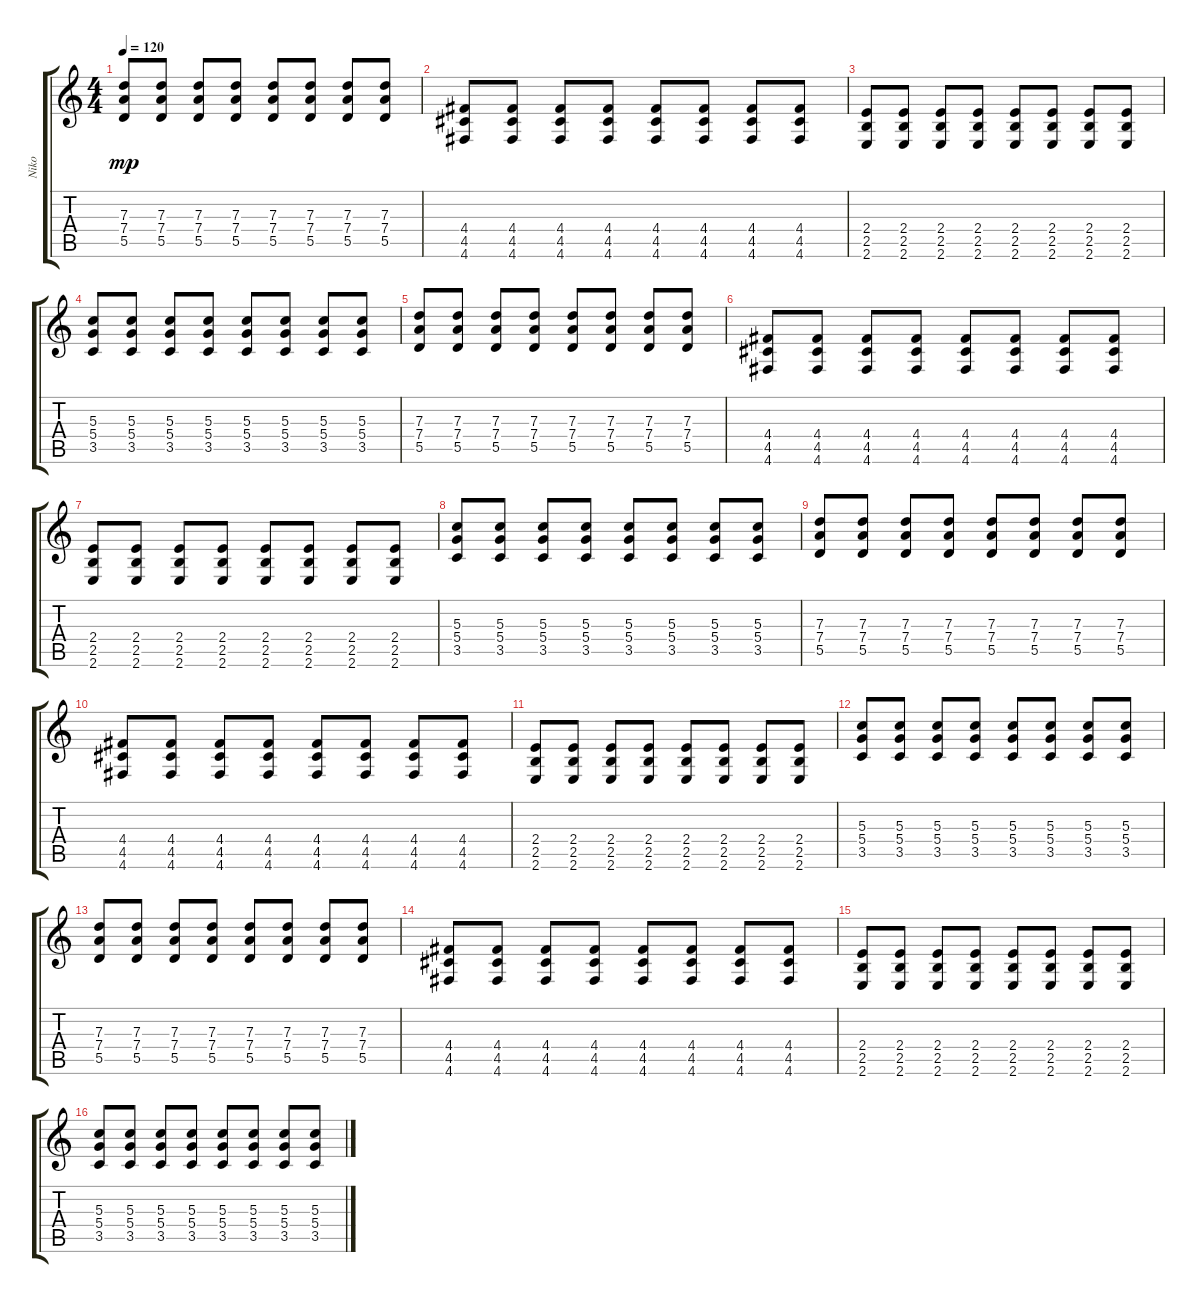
\track ("Niko" "Niko") {instrument distortionguitar}
\staff {score tabs}
\tuning (E4 B3 G3 D3 A2 D2) {hide}
\ts (4 4)
\tempo 120
\clef g2
\ks c
(7.3 7.4 5.5).8{dy mp} (7.3 7.4 5.5).8 (7.3 7.4 5.5).8 (7.3 7.4 5.5).8 (7.3 7.4 5.5).8 (7.3 7.4 5.5).8 (7.3 7.4 5.5).8 (7.3 7.4 5.5).8 |
(4.4 4.5 4.6).8 (4.4 4.5 4.6).8 (4.4 4.5 4.6).8 (4.4 4.5 4.6).8 (4.4 4.5 4.6).8 (4.4 4.5 4.6).8 (4.4 4.5 4.6).8 (4.4 4.5 4.6).8 |
(2.4 2.5 2.6).8 (2.4 2.5 2.6).8 (2.4 2.5 2.6).8 (2.4 2.5 2.6).8 (2.4 2.5 2.6).8 (2.4 2.5 2.6).8 (2.4 2.5 2.6).8 (2.4 2.5 2.6).8 |
(5.3 5.4 3.5).8 (5.3 5.4 3.5).8 (5.3 5.4 3.5).8 (5.3 5.4 3.5).8 (5.3 5.4 3.5).8 (5.3 5.4 3.5).8 (5.3 5.4 3.5).8 (5.3 5.4 3.5).8 |
(7.3 7.4 5.5).8 (7.3 7.4 5.5).8 (7.3 7.4 5.5).8 (7.3 7.4 5.5).8 (7.3 7.4 5.5).8 (7.3 7.4 5.5).8 (7.3 7.4 5.5).8 (7.3 7.4 5.5).8 |
(4.4 4.5 4.6).8 (4.4 4.5 4.6).8 (4.4 4.5 4.6).8 (4.4 4.5 4.6).8 (4.4 4.5 4.6).8 (4.4 4.5 4.6).8 (4.4 4.5 4.6).8 (4.4 4.5 4.6).8 |
(2.4 2.5 2.6).8 (2.4 2.5 2.6).8 (2.4 2.5 2.6).8 (2.4 2.5 2.6).8 (2.4 2.5 2.6).8 (2.4 2.5 2.6).8 (2.4 2.5 2.6).8 (2.4 2.5 2.6).8 |
(5.3 5.4 3.5).8 (5.3 5.4 3.5).8 (5.3 5.4 3.5).8 (5.3 5.4 3.5).8 (5.3 5.4 3.5).8 (5.3 5.4 3.5).8 (5.3 5.4 3.5).8 (5.3 5.4 3.5).8 |
(7.3 7.4 5.5).8 (7.3 7.4 5.5).8 (7.3 7.4 5.5).8 (7.3 7.4 5.5).8 (7.3 7.4 5.5).8 (7.3 7.4 5.5).8 (7.3 7.4 5.5).8 (7.3 7.4 5.5).8 |
(4.4 4.5 4.6).8 (4.4 4.5 4.6).8 (4.4 4.5 4.6).8 (4.4 4.5 4.6).8 (4.4 4.5 4.6).8 (4.4 4.5 4.6).8 (4.4 4.5 4.6).8 (4.4 4.5 4.6).8 |
(2.4 2.5 2.6).8 (2.4 2.5 2.6).8 (2.4 2.5 2.6).8 (2.4 2.5 2.6).8 (2.4 2.5 2.6).8 (2.4 2.5 2.6).8 (2.4 2.5 2.6).8 (2.4 2.5 2.6).8 |
(5.3 5.4 3.5).8 (5.3 5.4 3.5).8 (5.3 5.4 3.5).8 (5.3 5.4 3.5).8 (5.3 5.4 3.5).8 (5.3 5.4 3.5).8 (5.3 5.4 3.5).8 (5.3 5.4 3.5).8 |
(7.3 7.4 5.5).8 (7.3 7.4 5.5).8 (7.3 7.4 5.5).8 (7.3 7.4 5.5).8 (7.3 7.4 5.5).8 (7.3 7.4 5.5).8 (7.3 7.4 5.5).8 (7.3 7.4 5.5).8 |
(4.4 4.5 4.6).8 (4.4 4.5 4.6).8 (4.4 4.5 4.6).8 (4.4 4.5 4.6).8 (4.4 4.5 4.6).8 (4.4 4.5 4.6).8 (4.4 4.5 4.6).8 (4.4 4.5 4.6).8 |
(2.4 2.5 2.6).8 (2.4 2.5 2.6).8 (2.4 2.5 2.6).8 (2.4 2.5 2.6).8 (2.4 2.5 2.6).8 (2.4 2.5 2.6).8 (2.4 2.5 2.6).8 (2.4 2.5 2.6).8 |
(5.3 5.4 3.5).8 (5.3 5.4 3.5).8 (5.3 5.4 3.5).8 (5.3 5.4 3.5).8 (5.3 5.4 3.5).8 (5.3 5.4 3.5).8 (5.3 5.4 3.5).8 (5.3 5.4 3.5).8
